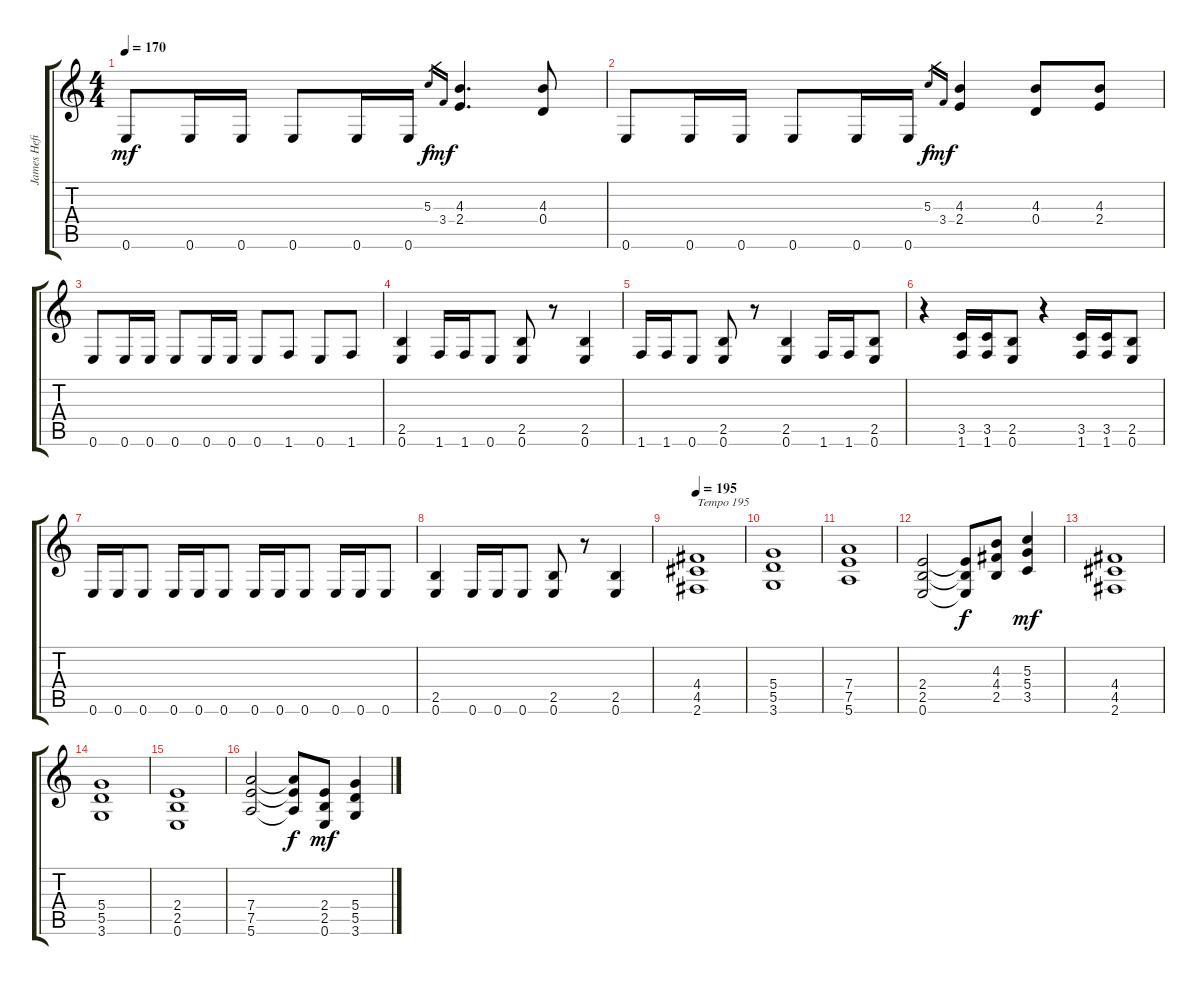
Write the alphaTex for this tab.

\track ("James Hefield" "James Hefi") {instrument distortionguitar}
\staff {score tabs}
\tuning (E4 B3 G3 D3 A2 E2) {hide}
\ts (4 4)
\tempo 170
\clef g2
\ks c
0.6.8{dy mf} 0.6.16 0.6.16 0.6.8 0.6.16 0.6.16 5.3.16{gr dy f} 3.4.16{gr dy mf} (4.3 2.4).4{d} (4.3 0.4).8 |
0.6.8 0.6.16 0.6.16 0.6.8 0.6.16 0.6.16 5.3.16{gr dy f} 3.4.16{gr dy mf} (4.3 2.4).4 (4.3 0.4).8 (4.3 2.4).8 |
0.6.8 0.6.16 0.6.16 0.6.8 0.6.16 0.6.16 0.6.8 1.6.8 0.6.8 1.6.8 |
(2.5 0.6).4 1.6.16 1.6.16 0.6.8 (2.5 0.6).8 r.8 (2.5 0.6).4 |
1.6.16 1.6.16 0.6.8 (2.5 0.6).8 r.8 (2.5 0.6).4 1.6.16 1.6.16 (2.5 0.6).8 |
r.4 (3.5 1.6).16 (3.5 1.6).16 (2.5 0.6).8 r.4 (3.5 1.6).16 (3.5 1.6).16 (2.5 0.6).8 |
0.6.16 0.6.16 0.6.8 0.6.16 0.6.16 0.6.8 0.6.16 0.6.16 0.6.8 0.6.16 0.6.16 0.6.8 |
(2.5 0.6).4 0.6.16 0.6.16 0.6.8 (2.5 0.6).8 r.8 (2.5 0.6).4 |
\tempo 195
(4.4 4.5 2.6).1{txt "Tempo 195"} |
(5.4 5.5 3.6).1 |
(7.4 7.5 5.6).1 |
(2.4 2.5 0.6).2 (2.4{t} 2.5{t} 0.6{t}).8{dy f} (4.3 4.4 2.5).8 (5.3 5.4 3.5).4{dy mf} |
(4.4 4.5 2.6).1 |
(5.4 5.5 3.6).1 |
(2.4 2.5 0.6).1 |
(7.4 7.5 5.6).2 (7.4{t} 7.5{t} 5.6{t}).8{dy f} (2.4 2.5 0.6).8{dy mf} (5.4 5.5 3.6).4
